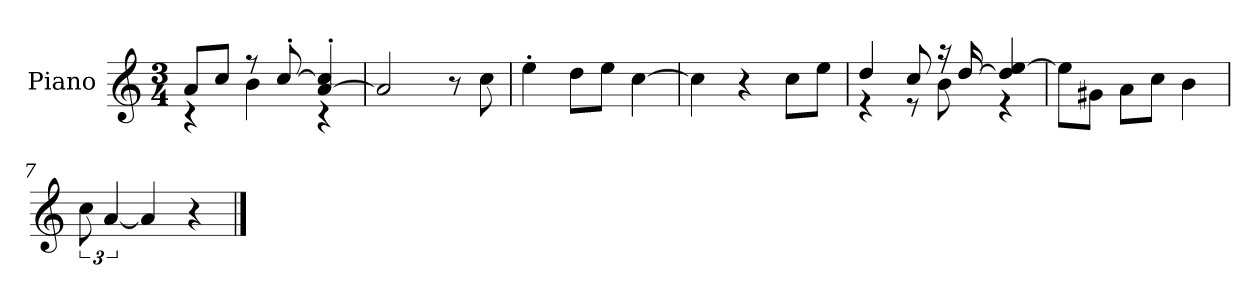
**kern
*part1
*staff1
*I"Piano
*I'P-no
*clefG2
*k[]
*M3/4
*MM166
=1
*^
8a/L	4r
8cc/J	.
8r	4b\
[8cc'/	.
[4a/' 4cc/]'	4r
*v	*v
=2
2a/]
8r
8cc\
=3
4ee'\
8dd\L
8ee\J
[4cc\
=4
4cc\]
4r
8cc\L
8ee\J
=5
*^
4dd/	4r
8cc/	8r
16r	8b\
[16dd/	.
4dd/] [4ee/	4r
*v	*v
=6
8ee\L]
8g#X\J
8a\L
8cc\J
4b\
=7
12cc\
[6a/
4a/]
4r
==
*-
